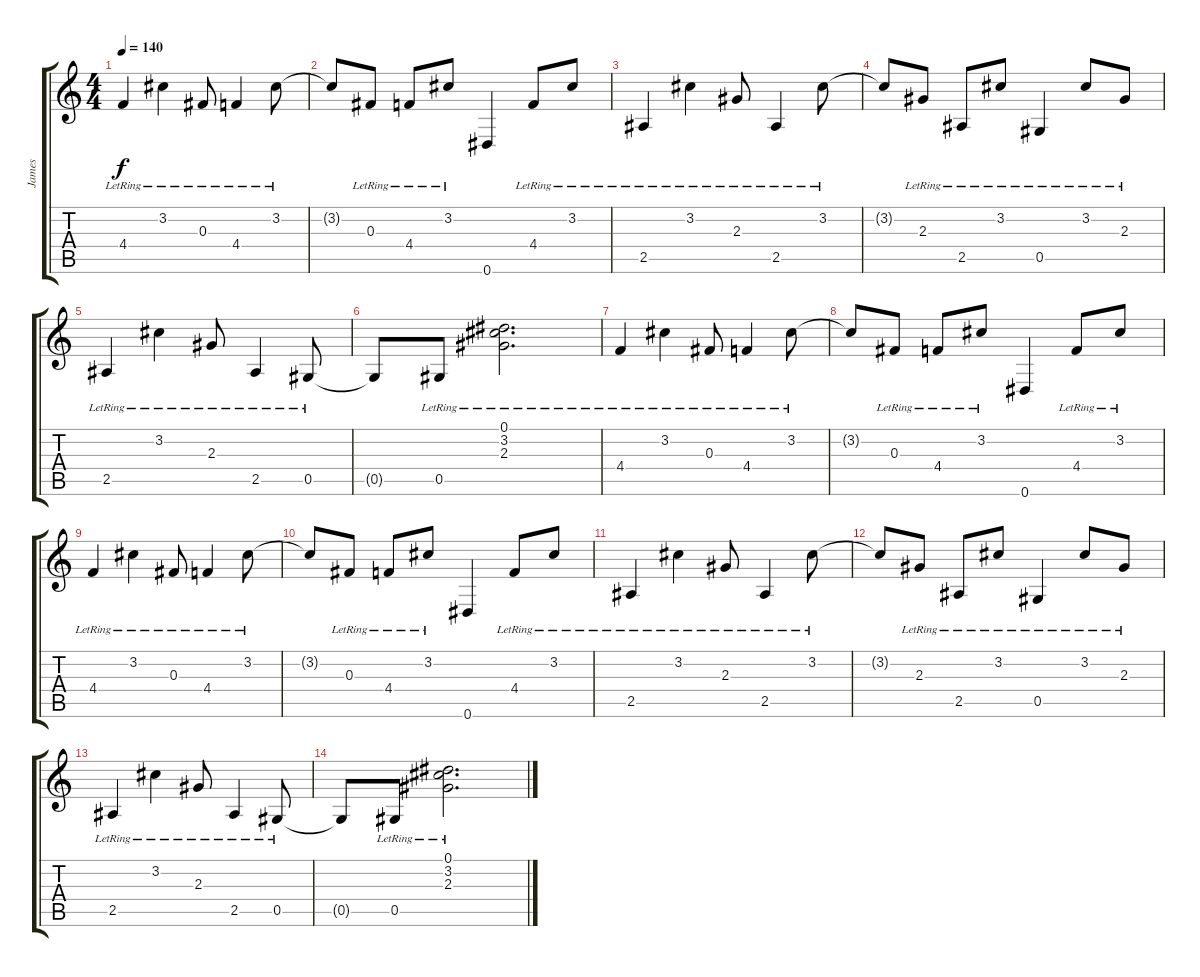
\track ("James" "James") {instrument acousticguitarsteel}
\staff {score tabs}
\tuning (Eb4 Bb3 Gb3 Db3 Ab2 Eb2) {hide}
\ts (4 4)
\tempo 140
\clef g2
\ks c
4.4{lr}.4{dy f} 3.2{lr}.4 0.3{lr}.8 4.4{lr}.4 3.2{lr}.8 |
3.2{t}.8 0.3{lr}.8 4.4{lr}.8 3.2{lr}.8 0.6.4 4.4{lr}.8 3.2{lr}.8 |
2.5{lr}.4 3.2{lr}.4 2.3{lr}.8 2.5{lr}.4 3.2{lr}.8 |
3.2{t}.8 2.3{lr}.8 2.5{lr}.8 3.2{lr}.8 0.5{lr}.4 3.2{lr}.8 2.3{lr}.8 |
2.5{lr}.4 3.2{lr}.4 2.3{lr}.8 2.5{lr}.4 0.5{lr}.8 |
0.5{t}.8 0.5{lr}.8 (0.1{lr} 3.2{lr} 2.3{lr}).2{d} |
4.4{lr}.4 3.2{lr}.4 0.3{lr}.8 4.4{lr}.4 3.2{lr}.8 |
3.2{t}.8 0.3{lr}.8 4.4{lr}.8 3.2{lr}.8 0.6.4 4.4{lr}.8 3.2{lr}.8 |
4.4{lr}.4 3.2{lr}.4 0.3{lr}.8 4.4{lr}.4 3.2{lr}.8 |
3.2{t}.8 0.3{lr}.8 4.4{lr}.8 3.2{lr}.8 0.6.4 4.4{lr}.8 3.2{lr}.8 |
2.5{lr}.4 3.2{lr}.4 2.3{lr}.8 2.5{lr}.4 3.2{lr}.8 |
3.2{t}.8 2.3{lr}.8 2.5{lr}.8 3.2{lr}.8 0.5{lr}.4 3.2{lr}.8 2.3{lr}.8 |
2.5{lr}.4 3.2{lr}.4 2.3{lr}.8 2.5{lr}.4 0.5{lr}.8 |
0.5{t}.8 0.5{lr}.8 (0.1{lr} 3.2{lr} 2.3{lr}).2{d}
